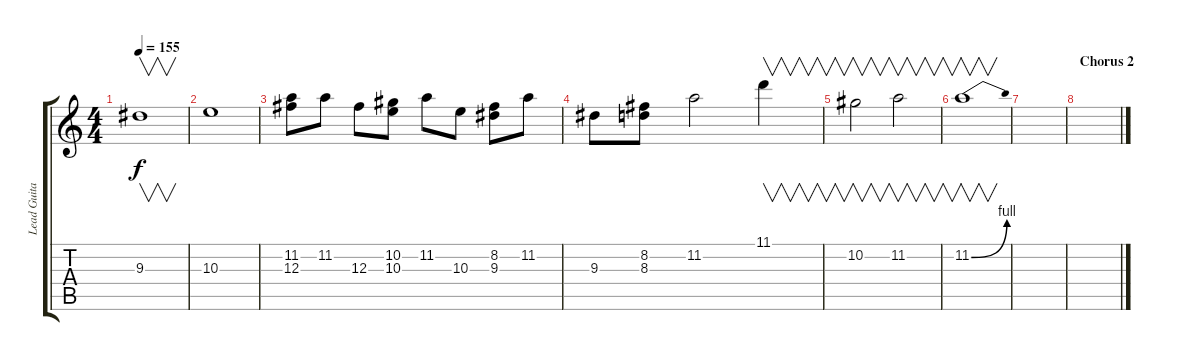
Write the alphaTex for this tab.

\track ("Lead Guitar" "Lead Guita") {instrument overdrivenguitar}
\staff {score tabs}
\tuning (Eb4 Bb3 Gb3 Db3 Ab2 Eb2) {hide}
\ts (4 4)
\tempo 155
\clef g2
\ks c
9.3.1{v dy f} |
10.3.1 |
(11.2 12.3).8 11.2.8 12.3.8 (10.2 10.3).8 11.2.8 10.3.8 (8.2 9.3).8 11.2.8 |
9.3.8 (8.2 8.3).8 11.2.2 11.1.4{v} |
10.2.2{v} 11.2.2{v} |
11.2{be (bend 0 0 60 4)}.1{v} |
|
\section ("" "Chorus 2")
